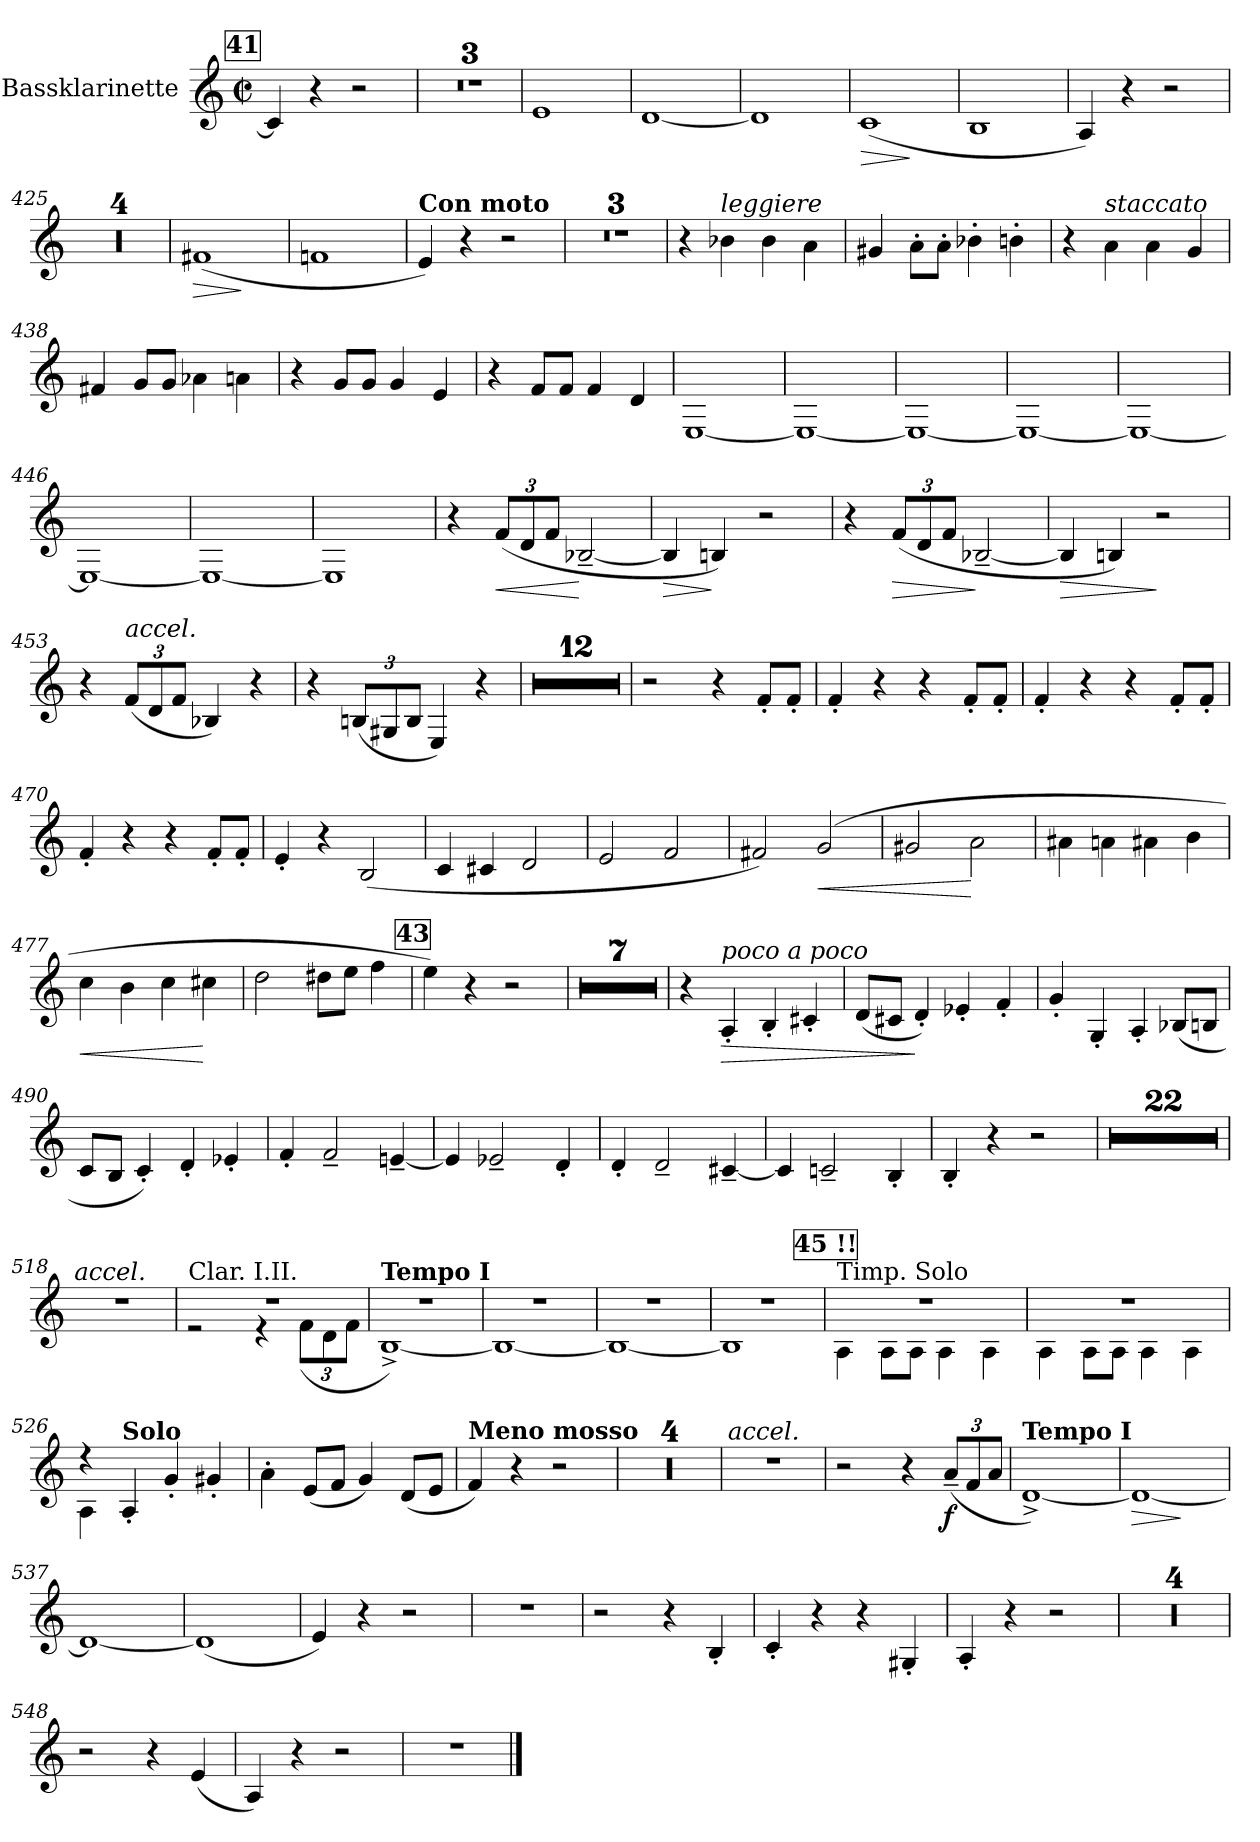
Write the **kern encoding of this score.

**kern	**dynam
*part1	*part1
*staff1	*staff1
*I"Bassklarinette	*
*I'B. Kl.	*
*clefG2	*
*ITrd8c14	*
*k[]	*
*M2/2	*
*met(c|)	*
!!LO:REH:place=s1:a:B:fs=12:t=41
=415	=415
!	!LO:DY:b
4C/]	other-dynamics
4r	.
2r	.
=416	=416
1r	.
=417	=417
1r	.
=418	=418
1r	.
!!LO:LB:g=z
=419	=419
!	!LO:DY:b
1E	other-dynamics
=420	=420
[1D	.
=421	=421
1D]	.
=422	=422
!	!LO:HP:b
(1C	>
.	]
=423	=423
1BB	.
=424	=424
!	!LO:DY:b
4AA/)	other-dynamics
4r	.
2r	.
=425	=425
1r	.
=426	=426
1r	.
=427	=427
1r	.
=428	=428
1r	.
=429	=429
!	!LO:HP:b
!	!LO:DY:n=1:b
(1F#X	> other-dynamics
.	]
=430	=430
1Fn	.
=431	=431
!LO:TX:a:B:t=Con moto	!
!	!LO:DY:b
4E/)	other-dynamics
4r	.
2r	.
=432	=432
1r	.
=433	=433
1r	.
=434	=434
1r	.
!!LO:LB:g=z
=435	=435
!	!LO:DY:b
4r	other-dynamics
!LO:TX:a:i:t=leggiere	!
4B-X\	.
4B-\	.
4A\	.
=436	=436
4G#X/	.
8A'\L	.
8A'\J	.
4B-X'\	.
4Bn'\	.
=437	=437
4r	.
!LO:TX:a:i:t=staccato	!
4A\	.
4A\	.
4G/	.
=438	=438
4F#X/	.
8G/L	.
8G/J	.
4A-X\	.
4An\	.
=439	=439
4r	.
8G/L	.
8G/J	.
4G/	.
4E/	.
=440	=440
4r	.
8F/L	.
8F/J	.
4F/	.
4D/	.
!!LO:LB:g=z
=441	=441
!	!LO:DY:b
[1EE	other-dynamics
=442	=442
1EE_	.
=443	=443
1EE_	.
=444	=444
1EE_	.
=445	=445
1EE_	.
=446	=446
1EE_	.
=447	=447
1EE_	.
=448	=448
1EE]	.
=449	=449
4r	.
*Xbrackettup	*
!	!LO:HP:b
!	!LO:DY:n=1:b
(12F/L	< other-dynamics
12D/	.
12F/J	.
[2BB-X~/	[
=450	=450
!	!LO:HP:b
4BB-/]	>
!	!LO:DY:n=1:b
4BBn/)	] other-dynamics
2r	.
=451	=451
4r	.
!	!LO:HP:b
(>12F/L	>
12D/	.
12F/J	.
[2BB-X~/	]
!!LO:LB:g=z
=452	=452
!	!LO:HP:b
4BB-/]	>
4BBn/)	.
2r	]
=453	=453
4r	.
!LO:TX:a:i:t=accel.	!
!	!LO:DY:b
(12F/L	other-dynamics
12D/	.
12F/J	.
4BB-X/)	.
4r	.
=454	=454
4r	.
!	!LO:DY:b
(12BBn/L	other-dynamics
12GG#X/	.
12BB/J	.
4EE/)	.
4r	.
=455	=455
1r	.
=456	=456
1r	.
=457	=457
1r	.
=458	=458
1r	.
=459	=459
1r	.
=460	=460
1r	.
=461	=461
1r	.
=462	=462
1r	.
=463	=463
1r	.
=464	=464
1r	.
=465	=465
1r	.
=466	=466
1r	.
=467	=467
2r	.
4r	.
!	!LO:DY:b
8F'/L	other-dynamics
8F'/J	.
=468	=468
4F'/	.
4r	.
4r	.
8F'/L	.
8F'/J	.
!!LO:LB:g=z
=469	=469
4F'/	.
4r	.
4r	.
8F'/L	.
8F'/J	.
=470	=470
4F'/	.
4r	.
4r	.
8F'/L	.
8F'/J	.
=471	=471
4E'/	.
4r	.
!	!LO:DY:b
(2BB/	other-dynamics
=472	=472
4C/	.
4C#X/	.
2D/	.
=473	=473
2E/	.
2F/	.
=474	=474
2F#X/)	.
!	!LO:HP:b
(2G/	<
=475	=475
2G#X/	.
2A\	[
=476	=476
!	!LO:DY:b
4A#X\	other-dynamics
4An\	.
4A#X\	.
4B\	.
!!LO:LB:g=z
=477	=477
!	!LO:HP:b
4c\	<
4B\	.
4c\	.
4c#X\	[
=478	=478
2d\	.
8d#X\L	.
8e\J	.
4f\	.
!!LO:REH:place=s1:a:B:fs=12:t=43
=479	=479
!	!LO:DY:b
4e\)	other-dynamics
4r	.
2r	.
=480	=480
1r	.
=481	=481
1r	.
=482	=482
1r	.
=483	=483
1r	.
=484	=484
1r	.
=485	=485
1r	.
=486	=486
1r	.
=487	=487
4r	.
!LO:TX:a:i:t=poco a poco	!
!	!LO:HP:b
!	!LO:DY:n=1:b
4AA'/	> other-dynamics
4BB'/	.
4C#X'/	.
=488	=488
(8D/L	.
8C#X/J	.
4D'/)	]
4E-X'/	.
4F'/	.
=489	=489
4G'/	.
4GG'/	.
4AA'/	.
(8BB-X/L	.
8BBn/J	.
!!LO:PB:g=z
=490	=490
8C/L	.
8BB/J	.
4C'/)	.
4D'/	.
4E-X'/	.
=491	=491
4F'/	.
2F~/	.
[4En~/	.
=492	=492
4E/]	.
2E-X~/	.
4D'/	.
=493	=493
4D'/	.
2D~/	.
[4C#X~/	.
=494	=494
4C#/]	.
2Cn~/	.
4BB'/	.
=495	=495
4BB'/	.
4r	.
2r	.
=496	=496
1r	.
=497	=497
1r	.
=498	=498
1r	.
=499	=499
1r	.
=500	=500
1r	.
=501	=501
1r	.
=502	=502
1r	.
=503	=503
1r	.
=504	=504
1r	.
=505	=505
1r	.
=506	=506
1r	.
=507	=507
1r	.
=508	=508
1r	.
=509	=509
1r	.
=510	=510
1r	.
=511	=511
1r	.
=512	=512
1r	.
!!LO:LB:g=z
=513	=513
1r	.
=514	=514
1r	.
=515	=515
1r	.
=516	=516
1r	.
=517	=517
1r	.
=518	=518
!LO:TX:a:i:t=accel.	!
1r	.
=519	=519
*^	*
!LO:TX:a:t=Clar. I.II.	!	!
1r	2r	.
.	4r	.
.	(12F!\L	.
.	12D!\	.
.	12F!\J	.
=520	=520	=520
!LO:TX:a:B:t=Tempo I	!	!
1r	[1BB^!)	.
=521	=521	=521
1r	1BB!_	.
=522	=522	=522
1r	1BB!_	.
=523	=523	=523
1r	1BB!]	.
!!LO:REH:place=s1:a:B:fs=14:t=45	!!
=524	=524	=524
!LO:TX:a:t=Timp. Solo	!	!
1r	4AA!\	.
.	8AA!\L	.
.	8AA!\J	.
.	4AA!\	.
.	4AA!\	.
=525	=525	=525
1r	4AA!\	.
.	8AA!\L	.
.	8AA!\J	.
.	4AA!\	.
.	4AA!\	.
!!LO:LB:g=z	!!
=526	=526	=526
4r	4AA!\	.
!LO:TX:a:B:t=Solo	!	!
!	!	!LO:DY:b
4AA'/	2.ryy	other-dynamics
4G'/	.	.
4G#X'/	.	.
*v	*v	*
=527	=527
4A'\	.
(8E/L	.
8F/J	.
4G/)	.
(8D/L	.
8E/J	.
=528	=528
!LO:TX:a:B:t=Meno mosso	!
4F/)	.
4r	.
2r	.
=529	=529
1r	.
=530	=530
1r	.
=531	=531
1r	.
=532	=532
1r	.
=533	=533
!LO:TX:a:i:t=accel.	!
1r	.
=534	=534
2r	.
4r	.
!	!LO:DY:b
(12A~/L	f
12F/	.
12A/J	.
=535	=535
!LO:TX:a:B:t=Tempo I	!
[1D^)	.
=536	=536
!	!LO:HP:b
1D_	>
.	]
=537	=537
1D_	.
=538	=538
(1D]	.
!!LO:LB:g=z
=539	=539
!	!LO:DY:b
4E/)	other-dynamics
4r	.
2r	.
=540	=540
1r	.
=541	=541
2r	.
4r	.
!	!LO:DY:b
4BB'/	other-dynamics
=542	=542
4C'/	.
4r	.
4r	.
4GG#X'/	.
=543	=543
4AA'/	.
4r	.
2r	.
=544	=544
1r	.
=545	=545
1r	.
=546	=546
1r	.
=547	=547
1r	.
=548	=548
2r	.
4r	.
!	!LO:DY:b
(4E/	other-dynamics
=549	=549
4AA/)	.
4r	.
2r	.
=550	=550
1r	.
==	==
*-	*-
